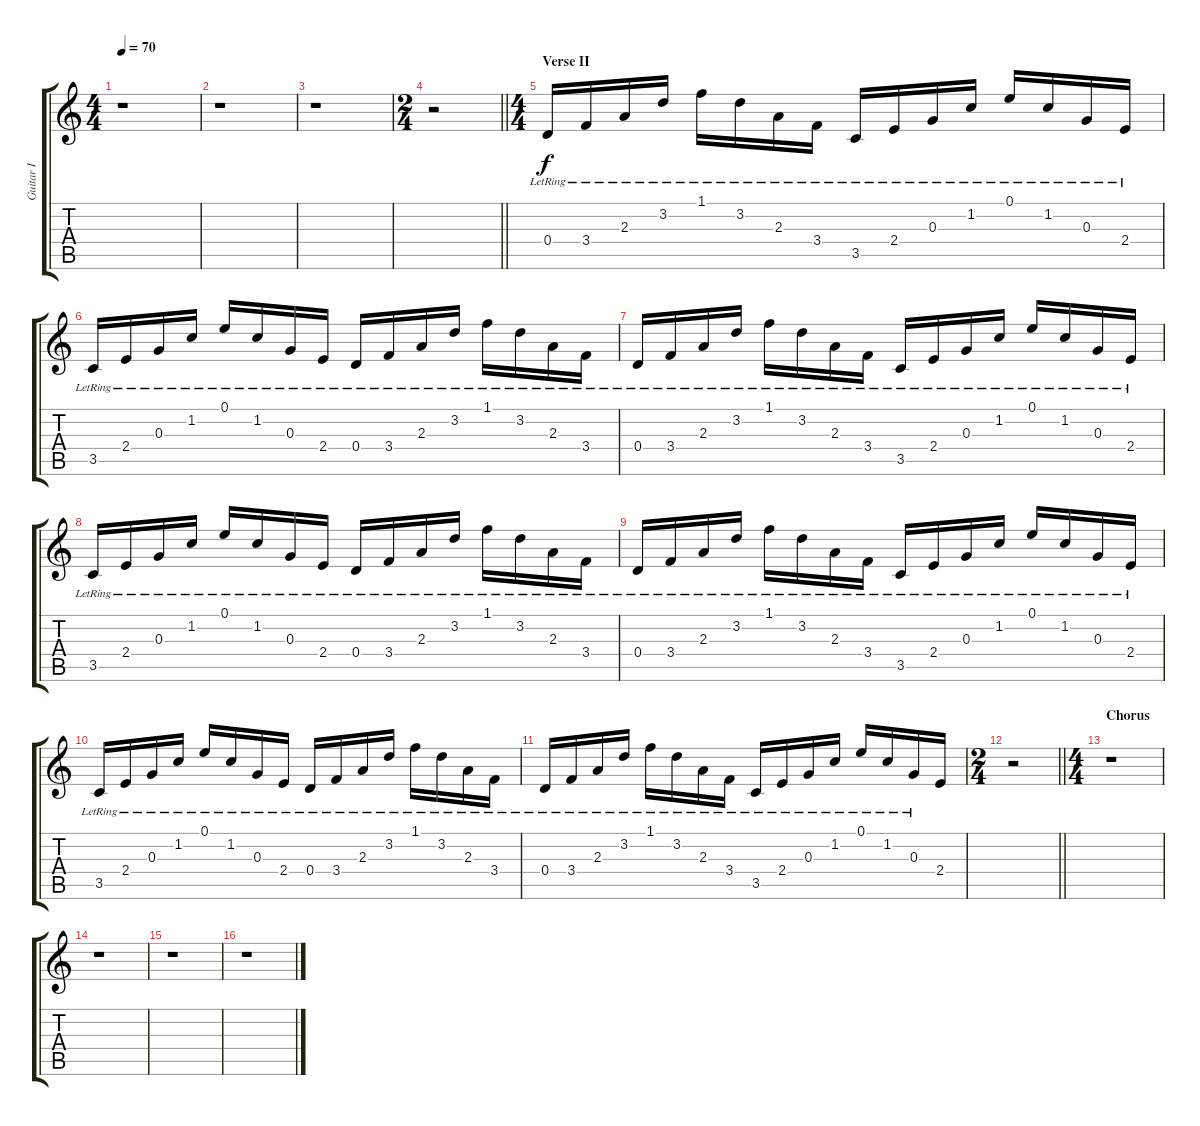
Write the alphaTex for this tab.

\track ("Guitar I" "Guitar I") {instrument acousticguitarnylon}
\staff {score tabs}
\tuning (E4 B3 G3 D3 A2 E2) {hide}
\ts (4 4)
\tempo 70
\clef g2
\ks c
r.1{dy f} |
r.1 |
r.1 |
\ts (2 4)
\barLineRight lightlight
r.2 |
\ts (4 4)
\section ("" "Verse II")
0.4{lr}.16 3.4{lr}.16 2.3{lr}.16 3.2{lr}.16 1.1{lr}.16 3.2{lr}.16 2.3{lr}.16 3.4{lr}.16 3.5{lr}.16 2.4{lr}.16 0.3{lr}.16 1.2{lr}.16 0.1{lr}.16 1.2{lr}.16 0.3{lr}.16 2.4{lr}.16 |
3.5{lr}.16 2.4{lr}.16 0.3{lr}.16 1.2{lr}.16 0.1{lr}.16 1.2{lr}.16 0.3{lr}.16 2.4{lr}.16 0.4{lr}.16 3.4{lr}.16 2.3{lr}.16 3.2{lr}.16 1.1{lr}.16 3.2{lr}.16 2.3{lr}.16 3.4{lr}.16 |
0.4{lr}.16 3.4{lr}.16 2.3{lr}.16 3.2{lr}.16 1.1{lr}.16 3.2{lr}.16 2.3{lr}.16 3.4{lr}.16 3.5{lr}.16 2.4{lr}.16 0.3{lr}.16 1.2{lr}.16 0.1{lr}.16 1.2{lr}.16 0.3{lr}.16 2.4{lr}.16 |
3.5{lr}.16 2.4{lr}.16 0.3{lr}.16 1.2{lr}.16 0.1{lr}.16 1.2{lr}.16 0.3{lr}.16 2.4{lr}.16 0.4{lr}.16 3.4{lr}.16 2.3{lr}.16 3.2{lr}.16 1.1{lr}.16 3.2{lr}.16 2.3{lr}.16 3.4{lr}.16 |
0.4{lr}.16 3.4{lr}.16 2.3{lr}.16 3.2{lr}.16 1.1{lr}.16 3.2{lr}.16 2.3{lr}.16 3.4{lr}.16 3.5{lr}.16 2.4{lr}.16 0.3{lr}.16 1.2{lr}.16 0.1{lr}.16 1.2{lr}.16 0.3{lr}.16 2.4{lr}.16 |
3.5{lr}.16 2.4{lr}.16 0.3{lr}.16 1.2{lr}.16 0.1{lr}.16 1.2{lr}.16 0.3{lr}.16 2.4{lr}.16 0.4{lr}.16 3.4{lr}.16 2.3{lr}.16 3.2{lr}.16 1.1{lr}.16 3.2{lr}.16 2.3{lr}.16 3.4{lr}.16 |
0.4{lr}.16 3.4{lr}.16 2.3{lr}.16 3.2{lr}.16 1.1{lr}.16 3.2{lr}.16 2.3{lr}.16 3.4{lr}.16 3.5{lr}.16 2.4{lr}.16 0.3{lr}.16 1.2{lr}.16 0.1{lr}.16 1.2{lr}.16 0.3{lr}.16 2.4.16 |
\ts (2 4)
\barLineRight lightlight
r.2 |
\ts (4 4)
\section ("" "Chorus")
r.1 |
r.1 |
r.1 |
r.1
